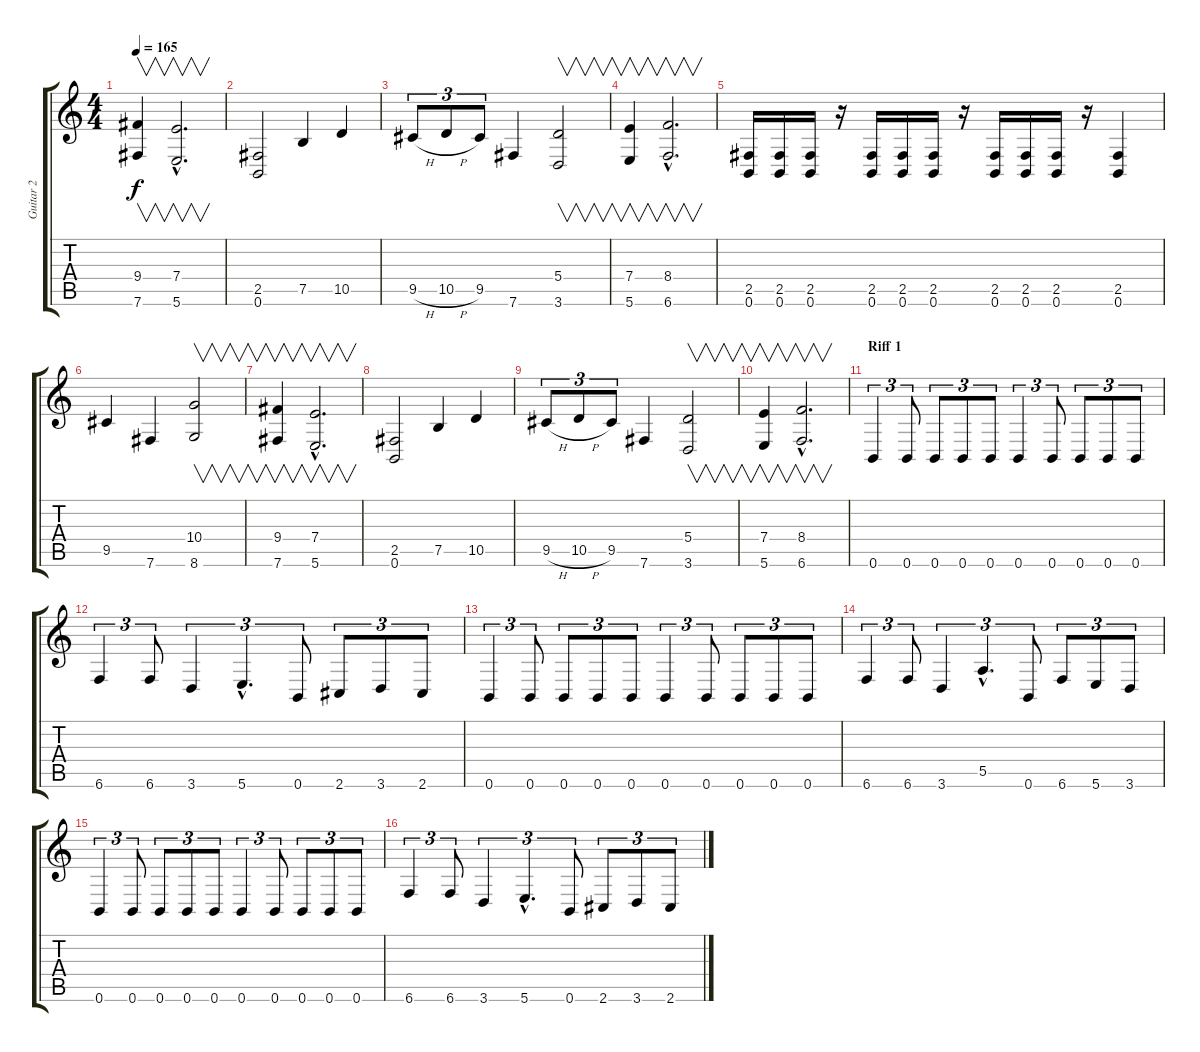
\track ("Guitar 2" "Guitar 2") {instrument distortionguitar}
\staff {score tabs}
\tuning (B3 Gb3 D3 A2 E2 B1) {hide}
\ts (4 4)
\tempo 165
\clef g2
\ks c
(9.4 7.6).4{v dy f} (7.4{hac} 5.6{hac}).2{v d} |
(2.5 0.6).2 7.5.4 10.5.4 |
9.5{h}.8{tu (3 2)} 10.5{h}.8{tu (3 2)} 9.5.8{tu (3 2)} 7.6.4 (5.4 3.6).2{v} |
(7.4 5.6).4{v} (8.4{hac} 6.6{hac}).2{v d} |
(2.5 0.6).16 (2.5 0.6).16 (2.5 0.6).16 r.16 (2.5 0.6).16 (2.5 0.6).16 (2.5 0.6).16 r.16 (2.5 0.6).16 (2.5 0.6).16 (2.5 0.6).16 r.16 (2.5 0.6).4 |
9.5.4 7.6.4 (10.4 8.6).2{v} |
(9.4 7.6).4{v} (7.4{hac} 5.6{hac}).2{v d} |
(2.5 0.6).2 7.5.4 10.5.4 |
9.5{h}.8{tu (3 2)} 10.5{h}.8{tu (3 2)} 9.5.8{tu (3 2)} 7.6.4 (5.4 3.6).2{v} |
(7.4 5.6).4{v} (8.4{hac} 6.6{hac}).2{v d} |
\section ("" "Riff 1")
0.6.4{tu (3 2)} 0.6.8{tu (3 2)} 0.6.8{tu (3 2)} 0.6.8{tu (3 2)} 0.6.8{tu (3 2)} 0.6.4{tu (3 2)} 0.6.8{tu (3 2)} 0.6.8{tu (3 2)} 0.6.8{tu (3 2)} 0.6.8{tu (3 2)} |
6.6.4{tu (3 2)} 6.6.8{tu (3 2)} 3.6.4{tu (3 2)} 5.6{hac}.4{d tu (3 2)} 0.6.8{tu (3 2)} 2.6.8{tu (3 2)} 3.6.8{tu (3 2)} 2.6.8{tu (3 2)} |
0.6.4{tu (3 2)} 0.6.8{tu (3 2)} 0.6.8{tu (3 2)} 0.6.8{tu (3 2)} 0.6.8{tu (3 2)} 0.6.4{tu (3 2)} 0.6.8{tu (3 2)} 0.6.8{tu (3 2)} 0.6.8{tu (3 2)} 0.6.8{tu (3 2)} |
6.6.4{tu (3 2)} 6.6.8{tu (3 2)} 3.6.4{tu (3 2)} 5.5{hac}.4{d tu (3 2)} 0.6.8{tu (3 2)} 6.6.8{tu (3 2)} 5.6.8{tu (3 2)} 3.6.8{tu (3 2)} |
0.6.4{tu (3 2)} 0.6.8{tu (3 2)} 0.6.8{tu (3 2)} 0.6.8{tu (3 2)} 0.6.8{tu (3 2)} 0.6.4{tu (3 2)} 0.6.8{tu (3 2)} 0.6.8{tu (3 2)} 0.6.8{tu (3 2)} 0.6.8{tu (3 2)} |
6.6.4{tu (3 2)} 6.6.8{tu (3 2)} 3.6.4{tu (3 2)} 5.6{hac}.4{d tu (3 2)} 0.6.8{tu (3 2)} 2.6.8{tu (3 2)} 3.6.8{tu (3 2)} 2.6.8{tu (3 2)}
